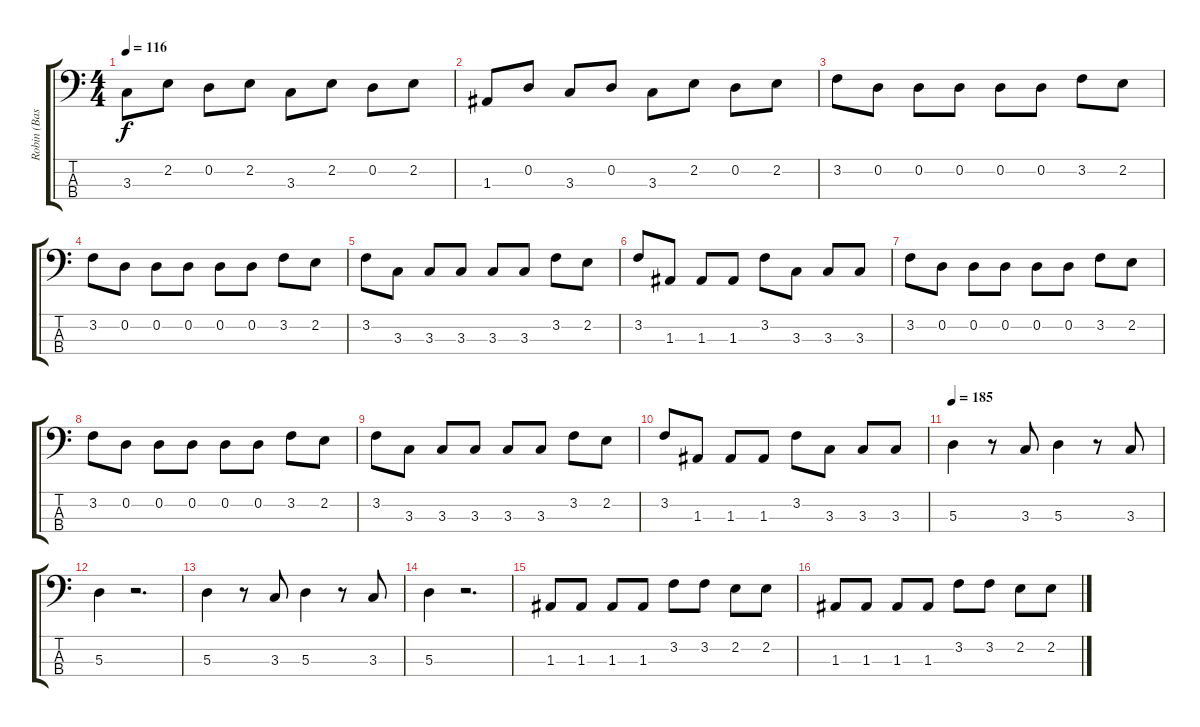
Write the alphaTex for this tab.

\track ("Robin (Bass)" "Robin (Bas") {instrument electricbassfinger}
\staff {score tabs}
\tuning (G2 D2 A1 D1) {hide}
\ts (4 4)
\tempo 116
\clef f4
\ks c
3.3.8{dy f} 2.2.8 0.2.8 2.2.8 3.3.8 2.2.8 0.2.8 2.2.8 |
1.3.8 0.2.8 3.3.8 0.2.8 3.3.8 2.2.8 0.2.8 2.2.8 |
3.2.8 0.2.8 0.2.8 0.2.8 0.2.8 0.2.8 3.2.8 2.2.8 |
3.2.8 0.2.8 0.2.8 0.2.8 0.2.8 0.2.8 3.2.8 2.2.8 |
3.2.8 3.3.8 3.3.8 3.3.8 3.3.8 3.3.8 3.2.8 2.2.8 |
3.2.8 1.3.8 1.3.8 1.3.8 3.2.8 3.3.8 3.3.8 3.3.8 |
3.2.8 0.2.8 0.2.8 0.2.8 0.2.8 0.2.8 3.2.8 2.2.8 |
3.2.8 0.2.8 0.2.8 0.2.8 0.2.8 0.2.8 3.2.8 2.2.8 |
3.2.8 3.3.8 3.3.8 3.3.8 3.3.8 3.3.8 3.2.8 2.2.8 |
3.2.8 1.3.8 1.3.8 1.3.8 3.2.8 3.3.8 3.3.8 3.3.8 |
\tempo 185
5.3.4 r.8 3.3.8 5.3.4 r.8 3.3.8 |
5.3.4 r.2{d} |
5.3.4 r.8 3.3.8 5.3.4 r.8 3.3.8 |
5.3.4 r.2{d} |
1.3.8 1.3.8 1.3.8 1.3.8 3.2.8 3.2.8 2.2.8 2.2.8 |
1.3.8 1.3.8 1.3.8 1.3.8 3.2.8 3.2.8 2.2.8 2.2.8
